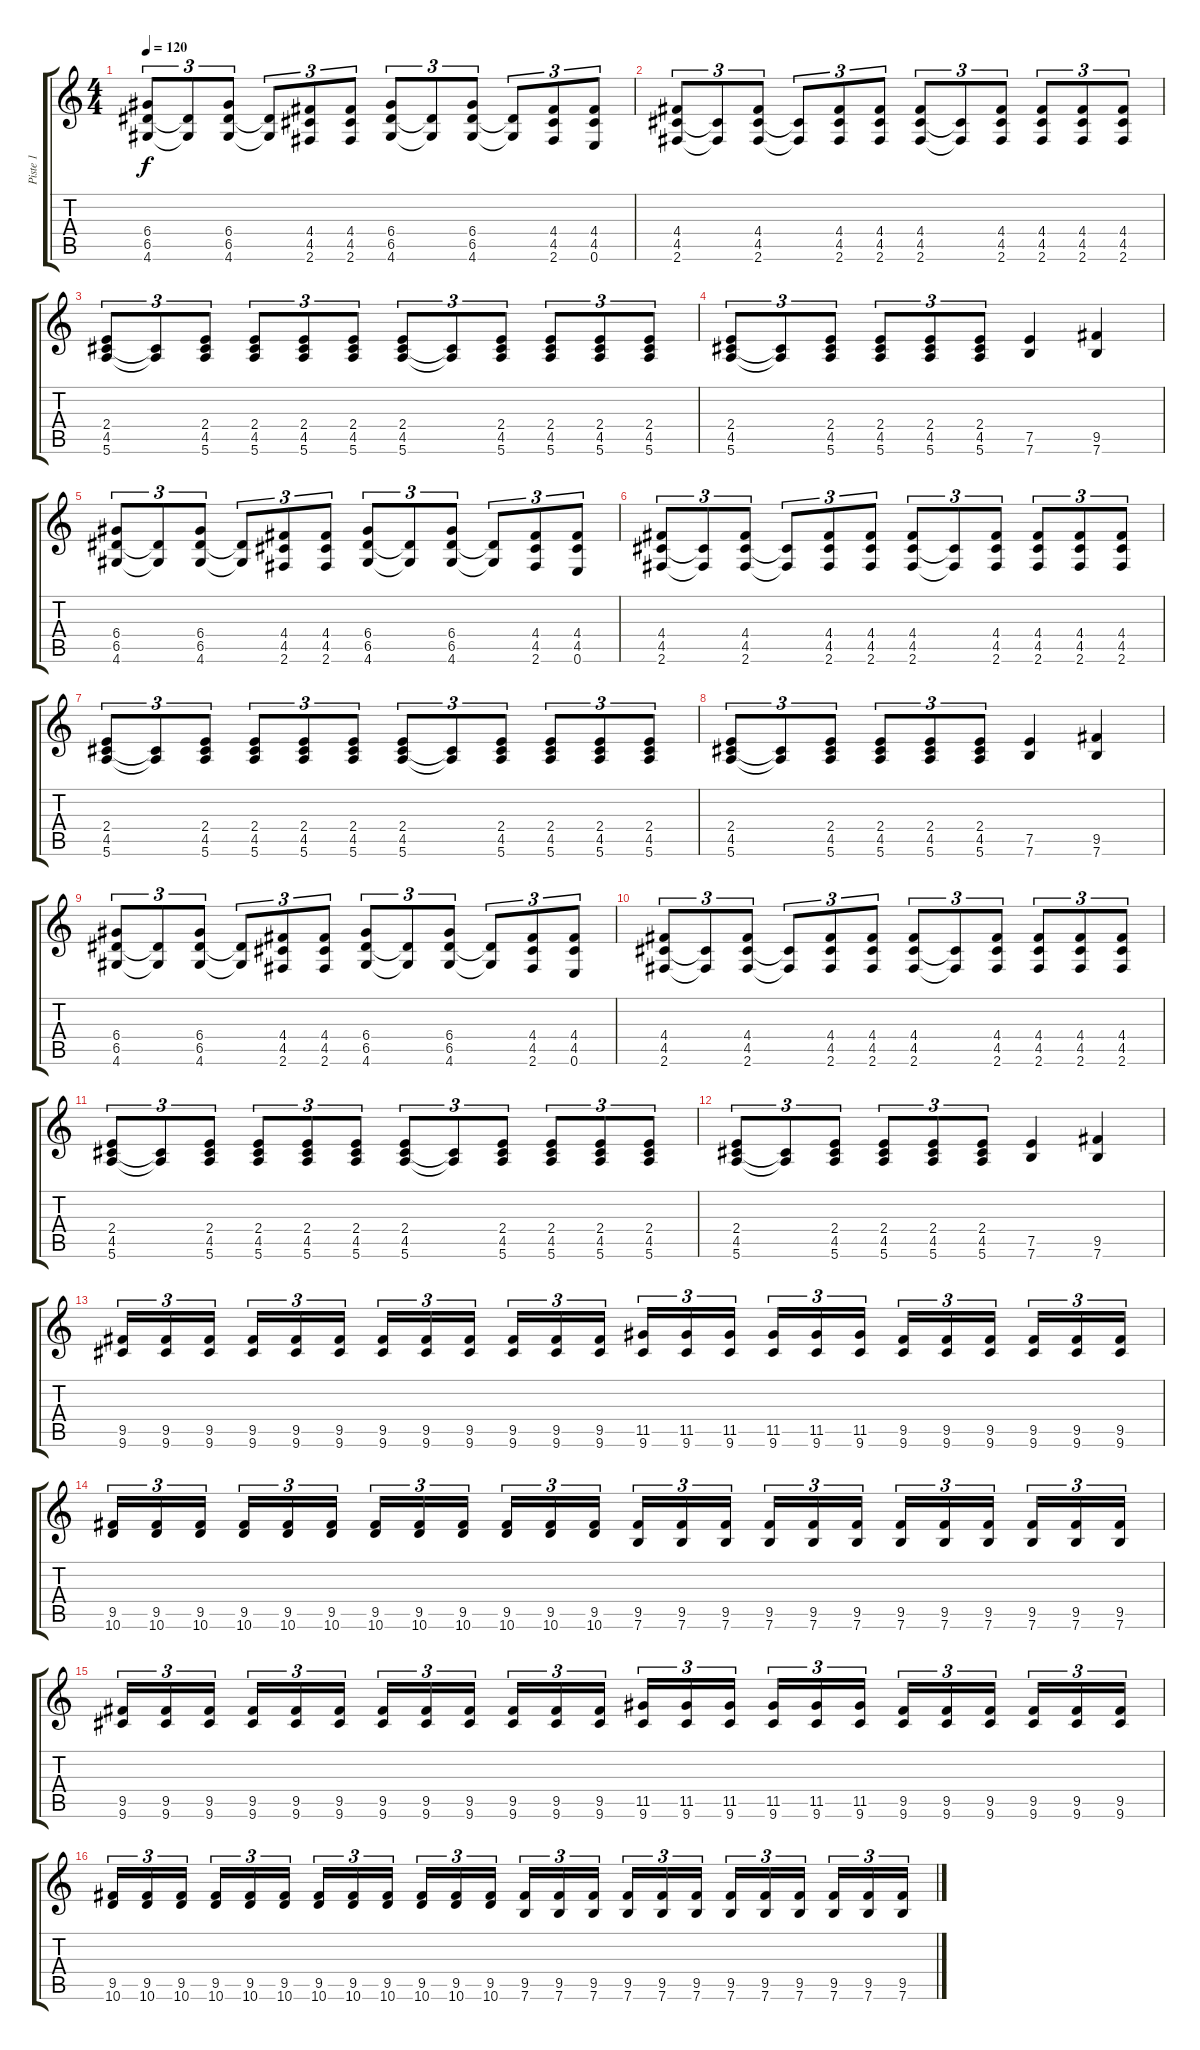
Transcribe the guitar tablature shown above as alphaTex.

\track ("Piste 1" "Piste 1") {instrument distortionguitar}
\staff {score tabs}
\tuning (E4 B3 G3 D3 A2 E2) {hide}
\ts (4 4)
\tempo 120
\clef g2
\ks c
(6.4 6.5 4.6).8{tu (3 2) dy f} (6.5{t} 4.6{t}).8{tu (3 2)} (6.4 6.5 4.6).8{tu (3 2)} (6.5{t} 4.6{t}).8{tu (3 2)} (4.4 4.5 2.6).8{tu (3 2)} (4.4 4.5 2.6).8{tu (3 2)} (6.4 6.5 4.6).8{tu (3 2)} (6.5{t} 4.6{t}).8{tu (3 2)} (6.4 6.5 4.6).8{tu (3 2)} (6.5{t} 4.6{t}).8{tu (3 2)} (4.4 4.5 2.6).8{tu (3 2)} (4.4 4.5 0.6).8{tu (3 2)} |
(4.4 4.5 2.6).8{tu (3 2)} (4.5{t} 2.6{t}).8{tu (3 2)} (4.4 4.5 2.6).8{tu (3 2)} (4.5{t} 2.6{t}).8{tu (3 2)} (4.4 4.5 2.6).8{tu (3 2)} (4.4 4.5 2.6).8{tu (3 2)} (4.4 4.5 2.6).8{tu (3 2)} (4.5{t} 2.6{t}).8{tu (3 2)} (4.4 4.5 2.6).8{tu (3 2)} (4.4 4.5 2.6).8{tu (3 2)} (4.4 4.5 2.6).8{tu (3 2)} (4.4 4.5 2.6).8{tu (3 2)} |
(2.4 4.5 5.6).8{tu (3 2)} (4.5{t} 5.6{t}).8{tu (3 2)} (2.4 4.5 5.6).8{tu (3 2)} (2.4 4.5 5.6).8{tu (3 2)} (2.4 4.5 5.6).8{tu (3 2)} (2.4 4.5 5.6).8{tu (3 2)} (2.4 4.5 5.6).8{tu (3 2)} (4.5{t} 5.6{t}).8{tu (3 2)} (2.4 4.5 5.6).8{tu (3 2)} (2.4 4.5 5.6).8{tu (3 2)} (2.4 4.5 5.6).8{tu (3 2)} (2.4 4.5 5.6).8{tu (3 2)} |
(2.4 4.5 5.6).8{tu (3 2)} (4.5{t} 5.6{t}).8{tu (3 2)} (2.4 4.5 5.6).8{tu (3 2)} (2.4 4.5 5.6).8{tu (3 2)} (2.4 4.5 5.6).8{tu (3 2)} (2.4 4.5 5.6).8{tu (3 2)} (7.5 7.6).4 (9.5 7.6).4 |
(6.4 6.5 4.6).8{tu (3 2)} (6.5{t} 4.6{t}).8{tu (3 2)} (6.4 6.5 4.6).8{tu (3 2)} (6.5{t} 4.6{t}).8{tu (3 2)} (4.4 4.5 2.6).8{tu (3 2)} (4.4 4.5 2.6).8{tu (3 2)} (6.4 6.5 4.6).8{tu (3 2)} (6.5{t} 4.6{t}).8{tu (3 2)} (6.4 6.5 4.6).8{tu (3 2)} (6.5{t} 4.6{t}).8{tu (3 2)} (4.4 4.5 2.6).8{tu (3 2)} (4.4 4.5 0.6).8{tu (3 2)} |
(4.4 4.5 2.6).8{tu (3 2)} (4.5{t} 2.6{t}).8{tu (3 2)} (4.4 4.5 2.6).8{tu (3 2)} (4.5{t} 2.6{t}).8{tu (3 2)} (4.4 4.5 2.6).8{tu (3 2)} (4.4 4.5 2.6).8{tu (3 2)} (4.4 4.5 2.6).8{tu (3 2)} (4.5{t} 2.6{t}).8{tu (3 2)} (4.4 4.5 2.6).8{tu (3 2)} (4.4 4.5 2.6).8{tu (3 2)} (4.4 4.5 2.6).8{tu (3 2)} (4.4 4.5 2.6).8{tu (3 2)} |
(2.4 4.5 5.6).8{tu (3 2)} (4.5{t} 5.6{t}).8{tu (3 2)} (2.4 4.5 5.6).8{tu (3 2)} (2.4 4.5 5.6).8{tu (3 2)} (2.4 4.5 5.6).8{tu (3 2)} (2.4 4.5 5.6).8{tu (3 2)} (2.4 4.5 5.6).8{tu (3 2)} (4.5{t} 5.6{t}).8{tu (3 2)} (2.4 4.5 5.6).8{tu (3 2)} (2.4 4.5 5.6).8{tu (3 2)} (2.4 4.5 5.6).8{tu (3 2)} (2.4 4.5 5.6).8{tu (3 2)} |
(2.4 4.5 5.6).8{tu (3 2)} (4.5{t} 5.6{t}).8{tu (3 2)} (2.4 4.5 5.6).8{tu (3 2)} (2.4 4.5 5.6).8{tu (3 2)} (2.4 4.5 5.6).8{tu (3 2)} (2.4 4.5 5.6).8{tu (3 2)} (7.5 7.6).4 (9.5 7.6).4 |
(6.4 6.5 4.6).8{tu (3 2)} (6.5{t} 4.6{t}).8{tu (3 2)} (6.4 6.5 4.6).8{tu (3 2)} (6.5{t} 4.6{t}).8{tu (3 2)} (4.4 4.5 2.6).8{tu (3 2)} (4.4 4.5 2.6).8{tu (3 2)} (6.4 6.5 4.6).8{tu (3 2)} (6.5{t} 4.6{t}).8{tu (3 2)} (6.4 6.5 4.6).8{tu (3 2)} (6.5{t} 4.6{t}).8{tu (3 2)} (4.4 4.5 2.6).8{tu (3 2)} (4.4 4.5 0.6).8{tu (3 2)} |
(4.4 4.5 2.6).8{tu (3 2)} (4.5{t} 2.6{t}).8{tu (3 2)} (4.4 4.5 2.6).8{tu (3 2)} (4.5{t} 2.6{t}).8{tu (3 2)} (4.4 4.5 2.6).8{tu (3 2)} (4.4 4.5 2.6).8{tu (3 2)} (4.4 4.5 2.6).8{tu (3 2)} (4.5{t} 2.6{t}).8{tu (3 2)} (4.4 4.5 2.6).8{tu (3 2)} (4.4 4.5 2.6).8{tu (3 2)} (4.4 4.5 2.6).8{tu (3 2)} (4.4 4.5 2.6).8{tu (3 2)} |
(2.4 4.5 5.6).8{tu (3 2)} (4.5{t} 5.6{t}).8{tu (3 2)} (2.4 4.5 5.6).8{tu (3 2)} (2.4 4.5 5.6).8{tu (3 2)} (2.4 4.5 5.6).8{tu (3 2)} (2.4 4.5 5.6).8{tu (3 2)} (2.4 4.5 5.6).8{tu (3 2)} (4.5{t} 5.6{t}).8{tu (3 2)} (2.4 4.5 5.6).8{tu (3 2)} (2.4 4.5 5.6).8{tu (3 2)} (2.4 4.5 5.6).8{tu (3 2)} (2.4 4.5 5.6).8{tu (3 2)} |
(2.4 4.5 5.6).8{tu (3 2)} (4.5{t} 5.6{t}).8{tu (3 2)} (2.4 4.5 5.6).8{tu (3 2)} (2.4 4.5 5.6).8{tu (3 2)} (2.4 4.5 5.6).8{tu (3 2)} (2.4 4.5 5.6).8{tu (3 2)} (7.5 7.6).4 (9.5 7.6).4 |
(9.5 9.6).16{tu (3 2)} (9.5 9.6).16{tu (3 2)} (9.5 9.6).16{tu (3 2) beam splitsecondary} (9.5 9.6).16{tu (3 2)} (9.5 9.6).16{tu (3 2)} (9.5 9.6).16{tu (3 2)} (9.5 9.6).16{tu (3 2)} (9.5 9.6).16{tu (3 2)} (9.5 9.6).16{tu (3 2) beam splitsecondary} (9.5 9.6).16{tu (3 2)} (9.5 9.6).16{tu (3 2)} (9.5 9.6).16{tu (3 2)} (11.5 9.6).16{tu (3 2)} (11.5 9.6).16{tu (3 2)} (11.5 9.6).16{tu (3 2) beam splitsecondary} (11.5 9.6).16{tu (3 2)} (11.5 9.6).16{tu (3 2)} (11.5 9.6).16{tu (3 2)} (9.5 9.6).16{tu (3 2)} (9.5 9.6).16{tu (3 2)} (9.5 9.6).16{tu (3 2) beam splitsecondary} (9.5 9.6).16{tu (3 2)} (9.5 9.6).16{tu (3 2)} (9.5 9.6).16{tu (3 2)} |
(9.5 10.6).16{tu (3 2)} (9.5 10.6).16{tu (3 2)} (9.5 10.6).16{tu (3 2) beam splitsecondary} (9.5 10.6).16{tu (3 2)} (9.5 10.6).16{tu (3 2)} (9.5 10.6).16{tu (3 2)} (9.5 10.6).16{tu (3 2)} (9.5 10.6).16{tu (3 2)} (9.5 10.6).16{tu (3 2) beam splitsecondary} (9.5 10.6).16{tu (3 2)} (9.5 10.6).16{tu (3 2)} (9.5 10.6).16{tu (3 2)} (9.5 7.6).16{tu (3 2)} (9.5 7.6).16{tu (3 2)} (9.5 7.6).16{tu (3 2) beam splitsecondary} (9.5 7.6).16{tu (3 2)} (9.5 7.6).16{tu (3 2)} (9.5 7.6).16{tu (3 2)} (9.5 7.6).16{tu (3 2)} (9.5 7.6).16{tu (3 2)} (9.5 7.6).16{tu (3 2) beam splitsecondary} (9.5 7.6).16{tu (3 2)} (9.5 7.6).16{tu (3 2)} (9.5 7.6).16{tu (3 2)} |
(9.5 9.6).16{tu (3 2)} (9.5 9.6).16{tu (3 2)} (9.5 9.6).16{tu (3 2) beam splitsecondary} (9.5 9.6).16{tu (3 2)} (9.5 9.6).16{tu (3 2)} (9.5 9.6).16{tu (3 2)} (9.5 9.6).16{tu (3 2)} (9.5 9.6).16{tu (3 2)} (9.5 9.6).16{tu (3 2) beam splitsecondary} (9.5 9.6).16{tu (3 2)} (9.5 9.6).16{tu (3 2)} (9.5 9.6).16{tu (3 2)} (11.5 9.6).16{tu (3 2)} (11.5 9.6).16{tu (3 2)} (11.5 9.6).16{tu (3 2) beam splitsecondary} (11.5 9.6).16{tu (3 2)} (11.5 9.6).16{tu (3 2)} (11.5 9.6).16{tu (3 2)} (9.5 9.6).16{tu (3 2)} (9.5 9.6).16{tu (3 2)} (9.5 9.6).16{tu (3 2) beam splitsecondary} (9.5 9.6).16{tu (3 2)} (9.5 9.6).16{tu (3 2)} (9.5 9.6).16{tu (3 2)} |
(9.5 10.6).16{tu (3 2)} (9.5 10.6).16{tu (3 2)} (9.5 10.6).16{tu (3 2) beam splitsecondary} (9.5 10.6).16{tu (3 2)} (9.5 10.6).16{tu (3 2)} (9.5 10.6).16{tu (3 2)} (9.5 10.6).16{tu (3 2)} (9.5 10.6).16{tu (3 2)} (9.5 10.6).16{tu (3 2) beam splitsecondary} (9.5 10.6).16{tu (3 2)} (9.5 10.6).16{tu (3 2)} (9.5 10.6).16{tu (3 2)} (9.5 7.6).16{tu (3 2)} (9.5 7.6).16{tu (3 2)} (9.5 7.6).16{tu (3 2) beam splitsecondary} (9.5 7.6).16{tu (3 2)} (9.5 7.6).16{tu (3 2)} (9.5 7.6).16{tu (3 2)} (9.5 7.6).16{tu (3 2)} (9.5 7.6).16{tu (3 2)} (9.5 7.6).16{tu (3 2) beam splitsecondary} (9.5 7.6).16{tu (3 2)} (9.5 7.6).16{tu (3 2)} (9.5 7.6).16{tu (3 2)}
